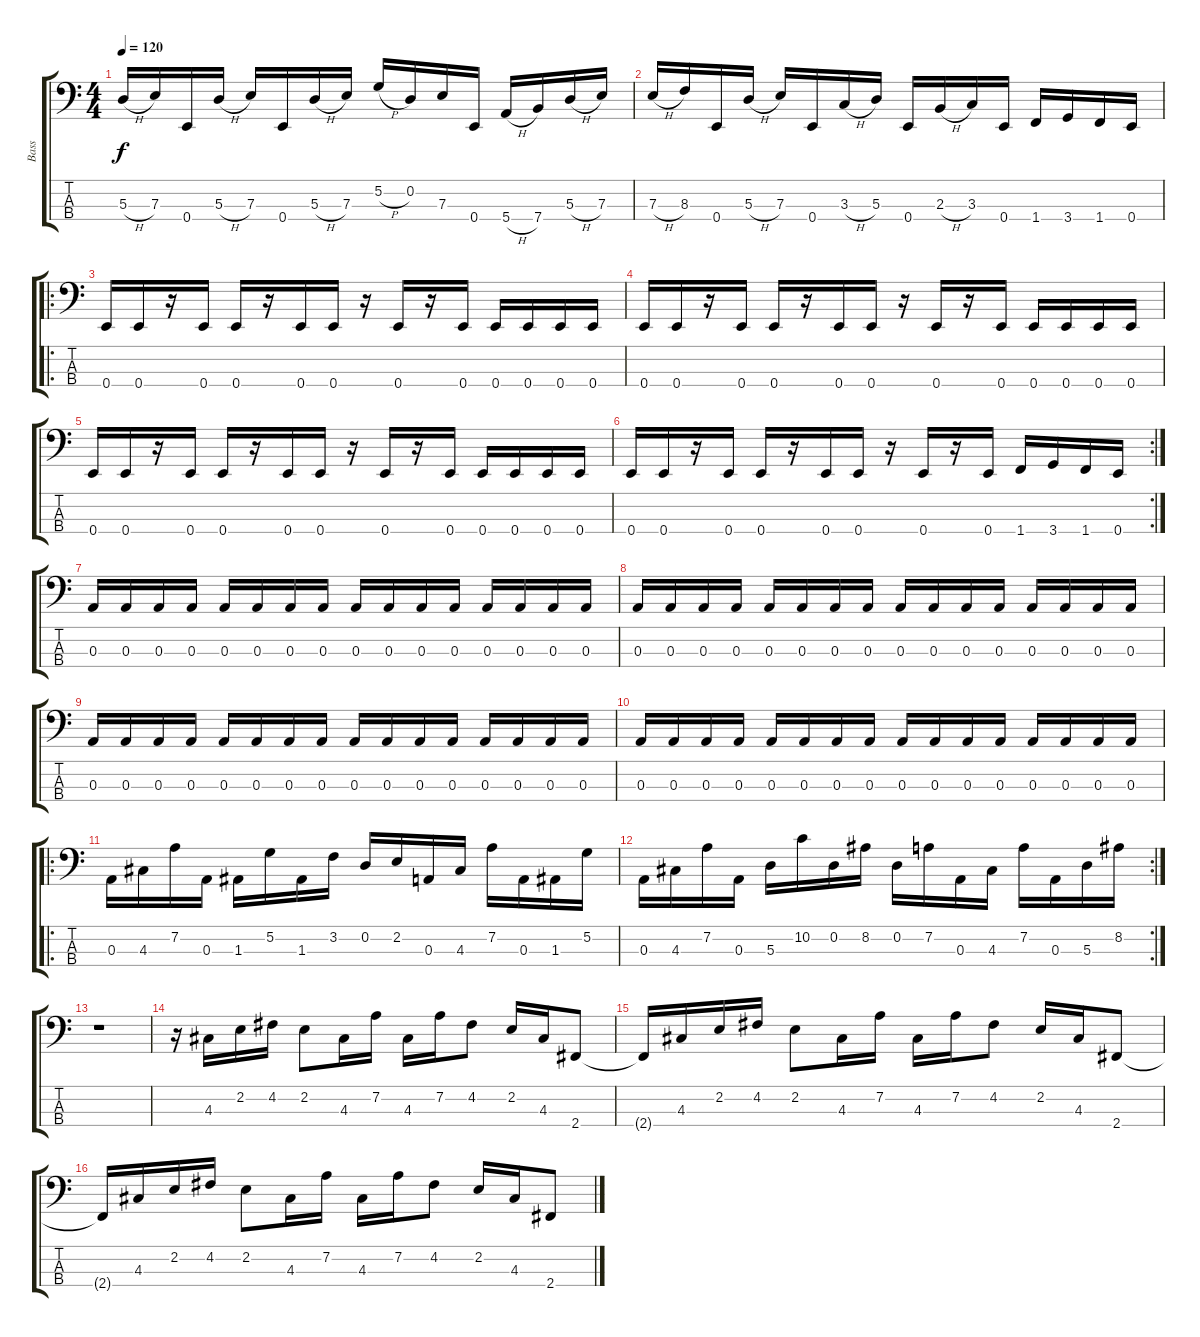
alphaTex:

\track ("Bass" "Bass") {instrument electricbasspick}
\staff {score tabs}
\tuning (G2 D2 A1 E1) {hide}
\ts (4 4)
\tempo 120
\clef f4
\ks c
5.3{h}.16{dy f} 7.3.16 0.4.16 5.3{h}.16 7.3.16 0.4.16 5.3{h}.16 7.3.16 5.2{h}.16 0.2.16 7.3.16 0.4.16 5.4{h}.16 7.4.16 5.3{h}.16 7.3.16 |
7.3{h}.16 8.3.16 0.4.16 5.3{h}.16 7.3.16 0.4.16 3.3{h}.16 5.3.16 0.4.16 2.3{h}.16 3.3.16 0.4.16 1.4.16 3.4.16 1.4.16 0.4.16 |
\ro
0.4.16 0.4.16 r.16 0.4.16 0.4.16 r.16 0.4.16 0.4.16 r.16 0.4.16 r.16 0.4.16 0.4.16 0.4.16 0.4.16 0.4.16 |
0.4.16 0.4.16 r.16 0.4.16 0.4.16 r.16 0.4.16 0.4.16 r.16 0.4.16 r.16 0.4.16 0.4.16 0.4.16 0.4.16 0.4.16 |
0.4.16 0.4.16 r.16 0.4.16 0.4.16 r.16 0.4.16 0.4.16 r.16 0.4.16 r.16 0.4.16 0.4.16 0.4.16 0.4.16 0.4.16 |
\rc 2
0.4.16 0.4.16 r.16 0.4.16 0.4.16 r.16 0.4.16 0.4.16 r.16 0.4.16 r.16 0.4.16 1.4.16 3.4.16 1.4.16 0.4.16 |
0.3.16 0.3.16 0.3.16 0.3.16 0.3.16 0.3.16 0.3.16 0.3.16 0.3.16 0.3.16 0.3.16 0.3.16 0.3.16 0.3.16 0.3.16 0.3.16 |
0.3.16 0.3.16 0.3.16 0.3.16 0.3.16 0.3.16 0.3.16 0.3.16 0.3.16 0.3.16 0.3.16 0.3.16 0.3.16 0.3.16 0.3.16 0.3.16 |
0.3.16 0.3.16 0.3.16 0.3.16 0.3.16 0.3.16 0.3.16 0.3.16 0.3.16 0.3.16 0.3.16 0.3.16 0.3.16 0.3.16 0.3.16 0.3.16 |
0.3.16 0.3.16 0.3.16 0.3.16 0.3.16 0.3.16 0.3.16 0.3.16 0.3.16 0.3.16 0.3.16 0.3.16 0.3.16 0.3.16 0.3.16 0.3.16 |
\ro
0.3.16 4.3.16 7.2.16 0.3.16 1.3.16 5.2.16 1.3.16 3.2.16 0.2.16 2.2.16 0.3.16 4.3.16 7.2.16 0.3.16 1.3.16 5.2.16 |
\rc 2
0.3.16 4.3.16 7.2.16 0.3.16 5.3.16 10.2.16 0.2.16 8.2.16 0.2.16 7.2.16 0.3.16 4.3.16 7.2.16 0.3.16 5.3.16 8.2.16 |
r.1 |
r.16 4.3.16 2.2.16 4.2.16 2.2.8 4.3.16 7.2.16 4.3.16 7.2.16 4.2.8 2.2.16 4.3.16 2.4.8 |
2.4{t}.16 4.3.16 2.2.16 4.2.16 2.2.8 4.3.16 7.2.16 4.3.16 7.2.16 4.2.8 2.2.16 4.3.16 2.4.8 |
2.4{t}.16 4.3.16 2.2.16 4.2.16 2.2.8 4.3.16 7.2.16 4.3.16 7.2.16 4.2.8 2.2.16 4.3.16 2.4.8
